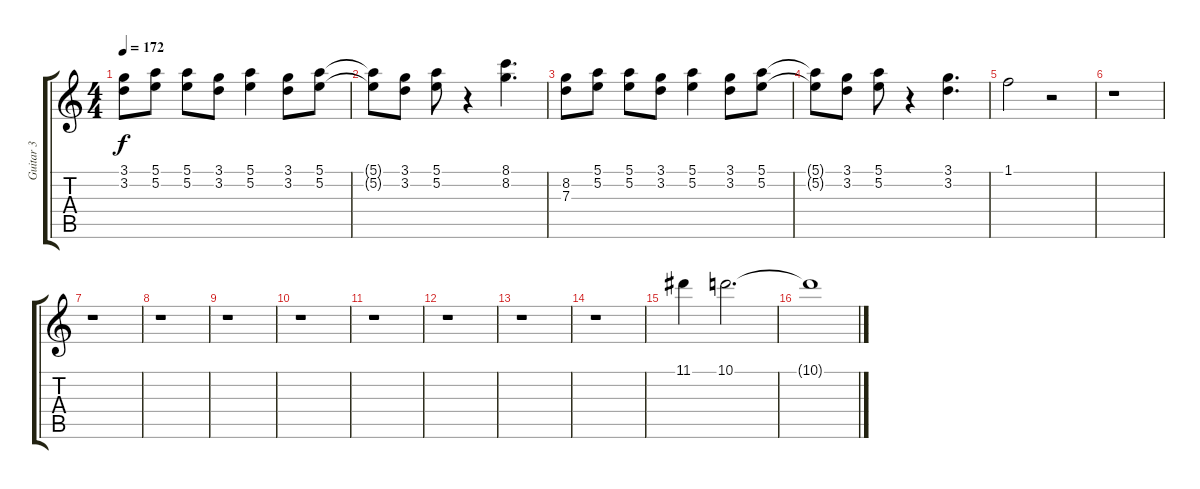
\track ("Guitar 3" "Guitar 3") {instrument overdrivenguitar}
\staff {score tabs}
\tuning (E4 B3 G3 D3 A2 E2) {hide}
\ts (4 4)
\tempo 172
\clef g2
\ks c
(3.1 3.2).8{dy f} (5.1 5.2).8 (5.1 5.2).8 (3.1 3.2).8 (5.1 5.2).4 (3.1 3.2).8 (5.1 5.2).8 |
(5.1{t} 5.2{t}).8 (3.1 3.2).8 (5.1 5.2).8 r.4 (8.1 8.2).4{d} |
(8.2 7.3).8 (5.1 5.2).8 (5.1 5.2).8 (3.1 3.2).8 (5.1 5.2).4 (3.1 3.2).8 (5.1 5.2).8 |
(5.1{t} 5.2{t}).8 (3.1 3.2).8 (5.1 5.2).8 r.4 (3.1 3.2).4{d} |
1.1.2 r.2 |
r.1 |
r.1 |
r.1 |
r.1 |
r.1 |
r.1 |
r.1 |
r.1 |
r.1 |
11.1.4 10.1.2{d} |
10.1{t}.1
